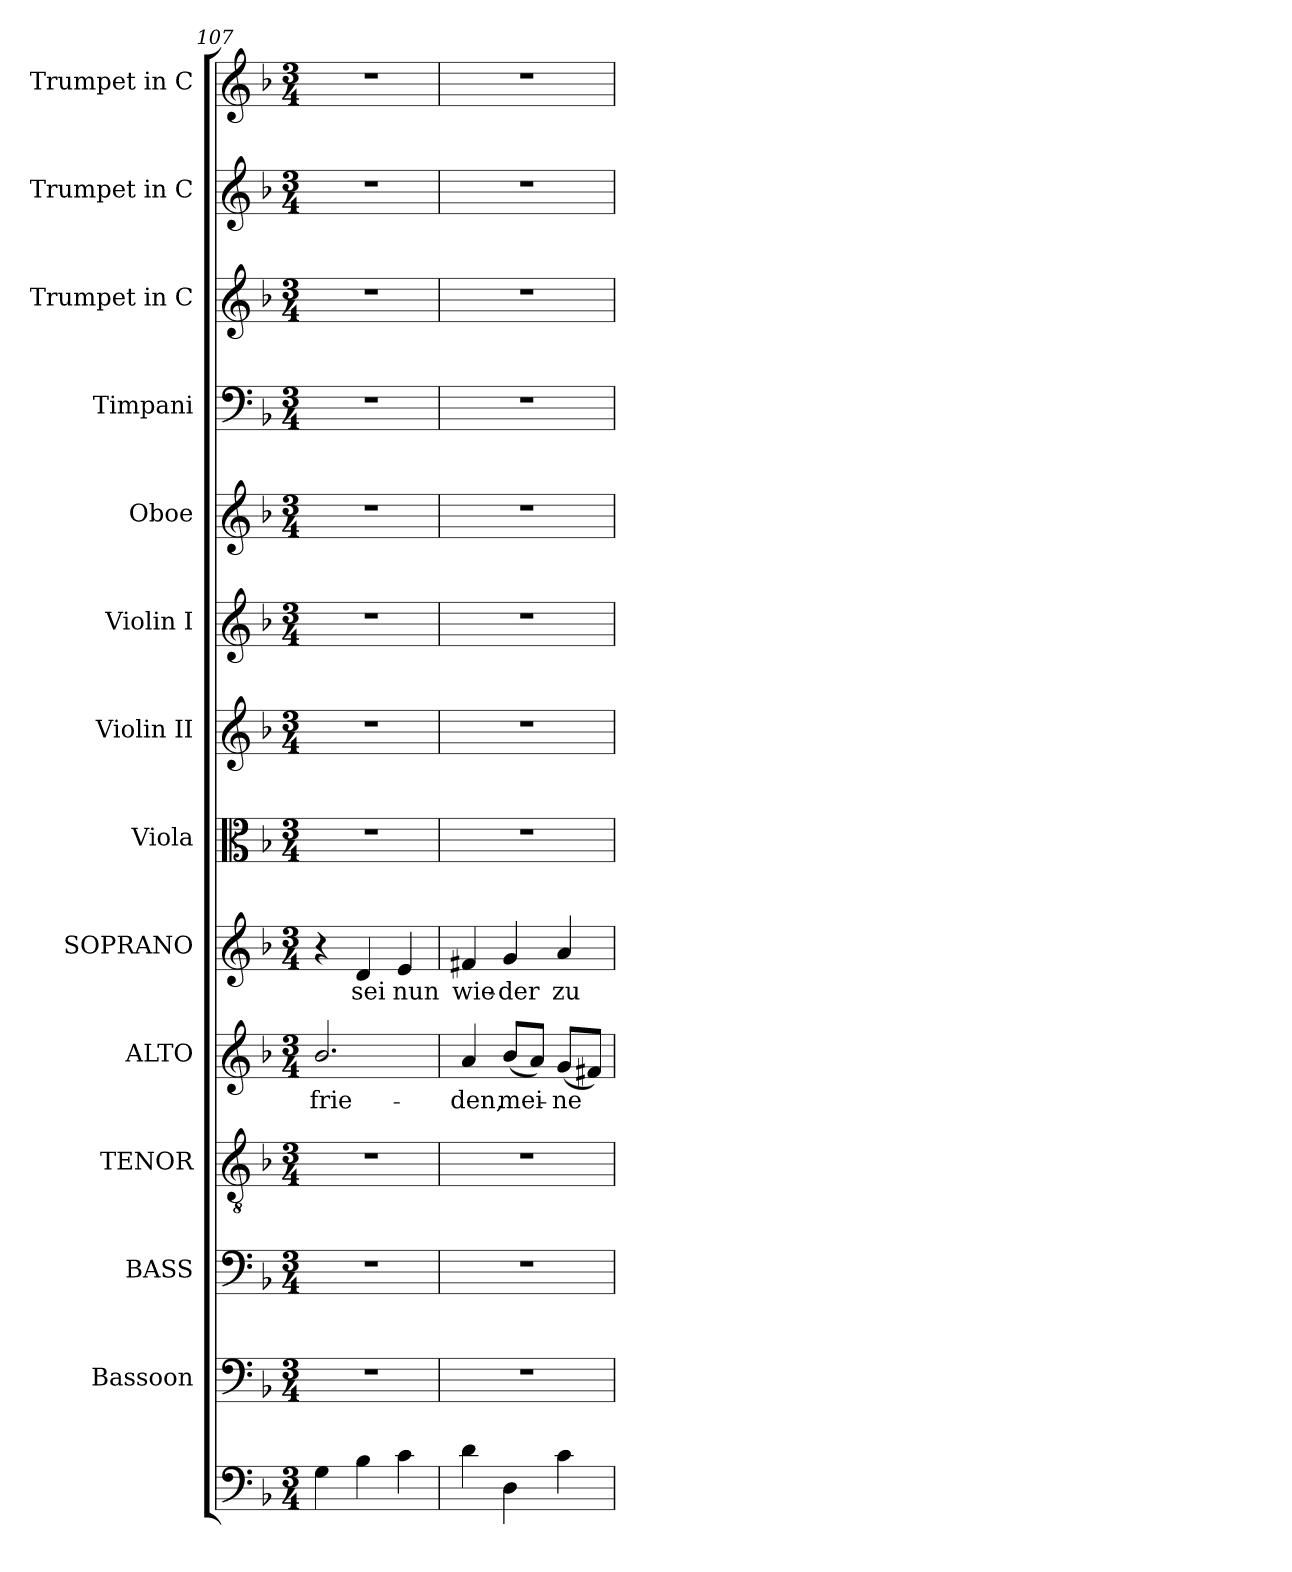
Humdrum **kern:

**kern	**kern	**kern	**kern	**kern	**text	**kern	**text	**kern	**kern	**kern	**kern	**kern	**kern	**kern	**kern
*part14	*part13	*part12	*part11	*part10	*part10	*part9	*part9	*part8	*part7	*part6	*part5	*part4	*part3	*part2	*part1
*staff14	*staff13	*staff12	*staff11	*staff10	*staff10	*staff9	*staff9	*staff8	*staff7	*staff6	*staff5	*staff4	*staff3	*staff2	*staff1
*	*I"Bassoon	*I"BASS	*I"TENOR	*I"ALTO	*	*I"SOPRANO	*	*I"Viola	*I"Violin II	*I"Violin I	*I"Oboe	*I"Timpani	*I"Trumpet in C	*I"Trumpet in C	*I"Trumpet in C
*	*	*	*	*I'Alto	*	*I'Soprano	*	*I'Viola	*I'Violin II	*I'Violin I	*I'Oboe	*I'Timp.	*	*	*
*clefF4	*clefF4	*clefF4	*clefGv2	*clefG2	*	*clefG2	*	*clefC3	*clefG2	*clefG2	*clefG2	*clefF4	*clefG2	*clefG2	*clefG2
*	*	*	*ITrd7c12	*	*	*	*	*	*	*	*	*	*	*	*
*k[b-]	*k[b-]	*k[b-]	*k[b-]	*k[b-]	*	*k[b-]	*	*k[b-]	*k[b-]	*k[b-]	*k[b-]	*k[b-]	*k[b-]	*k[b-]	*k[b-]
*F:	*F:	*F:	*F:	*F:	*	*F:	*	*F:	*F:	*F:	*F:	*F:	*F:	*F:	*F:
*M3/4	*M3/4	*M3/4	*M3/4	*M3/4	*	*M3/4	*	*M3/4	*M3/4	*M3/4	*M3/4	*M3/4	*M3/4	*M3/4	*M3/4
=107	=107	=107	=107	=107	=107	=107	=107	=107	=107	=107	=107	=107	=107	=107	=107
!	!LO:N:vis=1	!LO:N:vis=1	!LO:N:vis=1	!	!	!	!	!	!	!	!	!	!	!	!
!	!	!	!	!	!LO:LY:b:color=#000000	!	!	!LO:N:vis=1	!LO:N:vis=1	!LO:N:vis=1	!LO:N:vis=1	!LO:N:vis=1	!LO:N:vis=1	!LO:N:vis=1	!LO:N:vis=1
4Gi\	2.r	2.r	2.r	2.b-i/	-frie-	4r	.	2.r	2.r	2.r	2.r	2.r	2.r	2.r	2.r
!	!	!	!	!	!	!	!LO:LY:b:color=#000000	!	!	!	!	!	!	!	!
4B-i\	.	.	.	.	.	4di/	sei	.	.	.	.	.	.	.	.
!	!	!	!	!	!	!	!LO:LY:b:color=#000000	!	!	!	!	!	!	!	!
4ci\	.	.	.	.	.	4ei/	nun	.	.	.	.	.	.	.	.
=108	=108	=108	=108	=108	=108	=108	=108	=108	=108	=108	=108	=108	=108	=108	=108
!	!LO:N:vis=1	!LO:N:vis=1	!LO:N:vis=1	!	!	!	!	!	!	!	!	!	!	!	!
!	!	!	!	!	!LO:LY:b:color=#000000	!	!	!	!	!	!	!	!	!	!
!	!	!	!	!	!	!	!LO:LY:b:color=#000000	!LO:N:vis=1	!LO:N:vis=1	!LO:N:vis=1	!LO:N:vis=1	!LO:N:vis=1	!LO:N:vis=1	!LO:N:vis=1	!LO:N:vis=1
4di\	2.r	2.r	2.r	4ai/	-den,	4f#Xi/	wie-	2.r	2.r	2.r	2.r	2.r	2.r	2.r	2.r
!	!	!	!	!	!LO:LY:b:color=#000000	!	!	!	!	!	!	!	!	!	!
!	!	!	!	!	!	!	!LO:LY:b:color=#000000	!	!	!	!	!	!	!	!
4Di\	.	.	.	(8b-i/L	mei-	4gi/	-der	.	.	.	.	.	.	.	.
.	.	.	.	8ai/J)	.	.	.	.	.	.	.	.	.	.	.
!	!	!	!	!	!LO:LY:b:color=#000000	!	!	!	!	!	!	!	!	!	!
!	!	!	!	!	!	!	!LO:LY:b:color=#000000	!	!	!	!	!	!	!	!
4ci\	.	.	.	(8gi/L	-ne	4ai/	zu-	.	.	.	.	.	.	.	.
.	.	.	.	8f#Xi/J)	.	.	.	.	.	.	.	.	.	.	.
=	=	=	=	=	=	=	=	=	=	=	=	=	=	=	=
*-	*-	*-	*-	*-	*-	*-	*-	*-	*-	*-	*-	*-	*-	*-	*-
